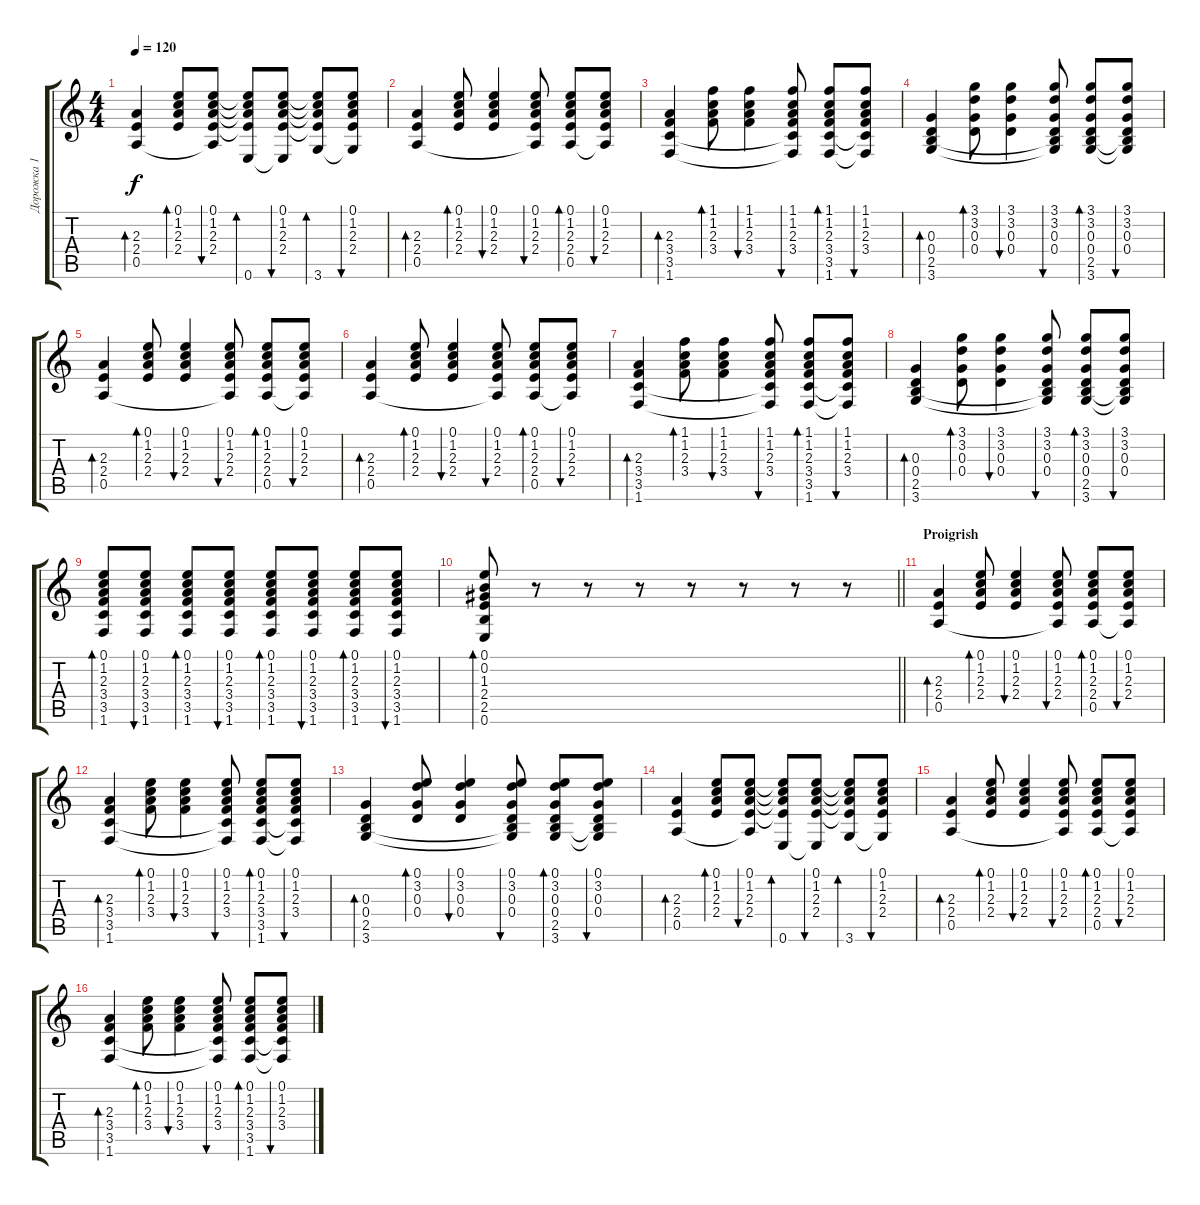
\track ("Дорожка 1" "Дорожка 1") {instrument acousticguitarsteel}
\staff {score tabs}
\tuning (E4 B3 G3 D3 A2 E2) {hide}
\ts (4 4)
\tempo 120
\clef g2
\ks c
(2.3 2.4 0.5).4{bd 60 dy f} (0.1 1.2 2.3 2.4).8{bd 60} (0.1 1.2 2.3 2.4 0.5{t}).8{bu 60} (0.1{t} 1.2{t} 2.3{t} 2.4{t} 0.6).8{bd 60} (0.1 1.2 2.3 2.4 0.6{t}).8{bu 60} (0.1{t} 1.2{t} 2.3{t} 2.4{t} 3.6).8{bd 60} (0.1 1.2 2.3 2.4 3.6{t}).8{bu 60} |
(2.3 2.4 0.5).4{bd 60} (0.1 1.2 2.3 2.4).8{bd 60} (0.1 1.2 2.3 2.4).4{bu 60} (0.1 1.2 2.3 2.4 0.5{t}).8{bu 60} (0.1 1.2 2.3 2.4 0.5).8{bd 60} (0.1 1.2 2.3 2.4 0.5{t}).8{bu 60} |
(2.3 3.4 3.5 1.6).4{bd 60} (1.1 1.2 2.3 3.4).8{bd 60} (1.1 1.2 2.3 3.4).4{bu 60} (1.1 1.2 2.3 3.4 3.5{t} 1.6{t}).8{bu 60} (1.1 1.2 2.3 3.4 3.5 1.6).8{bd 60} (1.1 1.2 2.3 3.4 3.5{t} 1.6{t}).8{bu 60} |
(0.3 0.4 2.5 3.6).4{bd 60} (3.1 3.2 0.3 0.4).8{bd 60} (3.1 3.2 0.3 0.4).4{bu 60} (3.1 3.2 0.3 0.4 2.5{t} 3.6{t}).8{bu 60} (3.1 3.2 0.3 0.4 2.5 3.6).8{bd 60} (3.1 3.2 0.3 0.4 2.5{t} 3.6{t}).8{bu 60} |
(2.3 2.4 0.5).4{bd 60} (0.1 1.2 2.3 2.4).8{bd 60} (0.1 1.2 2.3 2.4).4{bu 60} (0.1 1.2 2.3 2.4 0.5{t}).8{bu 60} (0.1 1.2 2.3 2.4 0.5).8{bd 60} (0.1 1.2 2.3 2.4 0.5{t}).8{bu 60} |
(2.3 2.4 0.5).4{bd 60} (0.1 1.2 2.3 2.4).8{bd 60} (0.1 1.2 2.3 2.4).4{bu 60} (0.1 1.2 2.3 2.4 0.5{t}).8{bu 60} (0.1 1.2 2.3 2.4 0.5).8{bd 60} (0.1 1.2 2.3 2.4 0.5{t}).8{bu 60} |
(2.3 3.4 3.5 1.6).4{bd 60} (1.1 1.2 2.3 3.4).8{bd 60} (1.1 1.2 2.3 3.4).4{bu 60} (1.1 1.2 2.3 3.4 3.5{t} 1.6{t}).8{bu 60} (1.1 1.2 2.3 3.4 3.5 1.6).8{bd 60} (1.1 1.2 2.3 3.4 3.5{t} 1.6{t}).8{bu 60} |
(0.3 0.4 2.5 3.6).4{bd 60} (3.1 3.2 0.3 0.4).8{bd 60} (3.1 3.2 0.3 0.4).4{bu 60} (3.1 3.2 0.3 0.4 2.5{t} 3.6{t}).8{bu 60} (3.1 3.2 0.3 0.4 2.5 3.6).8{bd 60} (3.1 3.2 0.3 0.4 2.5{t} 3.6{t}).8{bu 60} |
(0.1 1.2 2.3 3.4 3.5 1.6).8{bd 60} (0.1 1.2 2.3 3.4 3.5 1.6).8{bu 60} (0.1 1.2 2.3 3.4 3.5 1.6).8{bd 60} (0.1 1.2 2.3 3.4 3.5 1.6).8{bu 60} (0.1 1.2 2.3 3.4 3.5 1.6).8{bd 60} (0.1 1.2 2.3 3.4 3.5 1.6).8{bu 60} (0.1 1.2 2.3 3.4 3.5 1.6).8{bd 60} (0.1 1.2 2.3 3.4 3.5 1.6).8{bu 60} |
\barLineRight lightlight
(0.1 0.2 1.3 2.4 2.5 0.6).8{bd 60} r.8 r.8 r.8 r.8 r.8 r.8 r.8 |
\section ("" "Proigrish")
(2.3 2.4 0.5).4{bd 60} (0.1 1.2 2.3 2.4).8{bd 60} (0.1 1.2 2.3 2.4).4{bu 60} (0.1 1.2 2.3 2.4 0.5{t}).8{bu 60} (0.1 1.2 2.3 2.4 0.5).8{bd 60} (0.1 1.2 2.3 2.4 0.5{t}).8{bu 60} |
(2.3 3.4 3.5 1.6).4{bd 60} (0.1 1.2 2.3 3.4).8{bd 60} (0.1 1.2 2.3 3.4).4{bu 60} (0.1 1.2 2.3 3.4 3.5{t} 1.6{t}).8{bu 60} (0.1 1.2 2.3 3.4 3.5 1.6).8{bd 60} (0.1 1.2 2.3 3.4 3.5{t} 1.6{t}).8{bu 60} |
(0.3 0.4 2.5 3.6).4{bd 60} (0.1 3.2 0.3 0.4).8{bd 60} (0.1 3.2 0.3 0.4).4{bu 60} (0.1 3.2 0.3 0.4 2.5{t} 3.6{t}).8{bu 60} (0.1 3.2 0.3 0.4 2.5 3.6).8{bd 60} (0.1 3.2 0.3 0.4 2.5{t} 3.6{t}).8{bu 60} |
(2.3 2.4 0.5).4{bd 60} (0.1 1.2 2.3 2.4).8{bd 60} (0.1 1.2 2.3 2.4 0.5{t}).8{bu 60} (0.1{t} 1.2{t} 2.3{t} 2.4{t} 0.6).8{bd 60} (0.1 1.2 2.3 2.4 0.6{t}).8{bu 60} (0.1{t} 1.2{t} 2.3{t} 2.4{t} 3.6).8{bd 60} (0.1 1.2 2.3 2.4 3.6{t}).8{bu 60} |
(2.3 2.4 0.5).4{bd 60} (0.1 1.2 2.3 2.4).8{bd 60} (0.1 1.2 2.3 2.4).4{bu 60} (0.1 1.2 2.3 2.4 0.5{t}).8{bu 60} (0.1 1.2 2.3 2.4 0.5).8{bd 60} (0.1 1.2 2.3 2.4 0.5{t}).8{bu 60} |
(2.3 3.4 3.5 1.6).4{bd 60} (0.1 1.2 2.3 3.4).8{bd 60} (0.1 1.2 2.3 3.4).4{bu 60} (0.1 1.2 2.3 3.4 3.5{t} 1.6{t}).8{bu 60} (0.1 1.2 2.3 3.4 3.5 1.6).8{bd 60} (0.1 1.2 2.3 3.4 3.5{t} 1.6{t}).8{bu 60}
